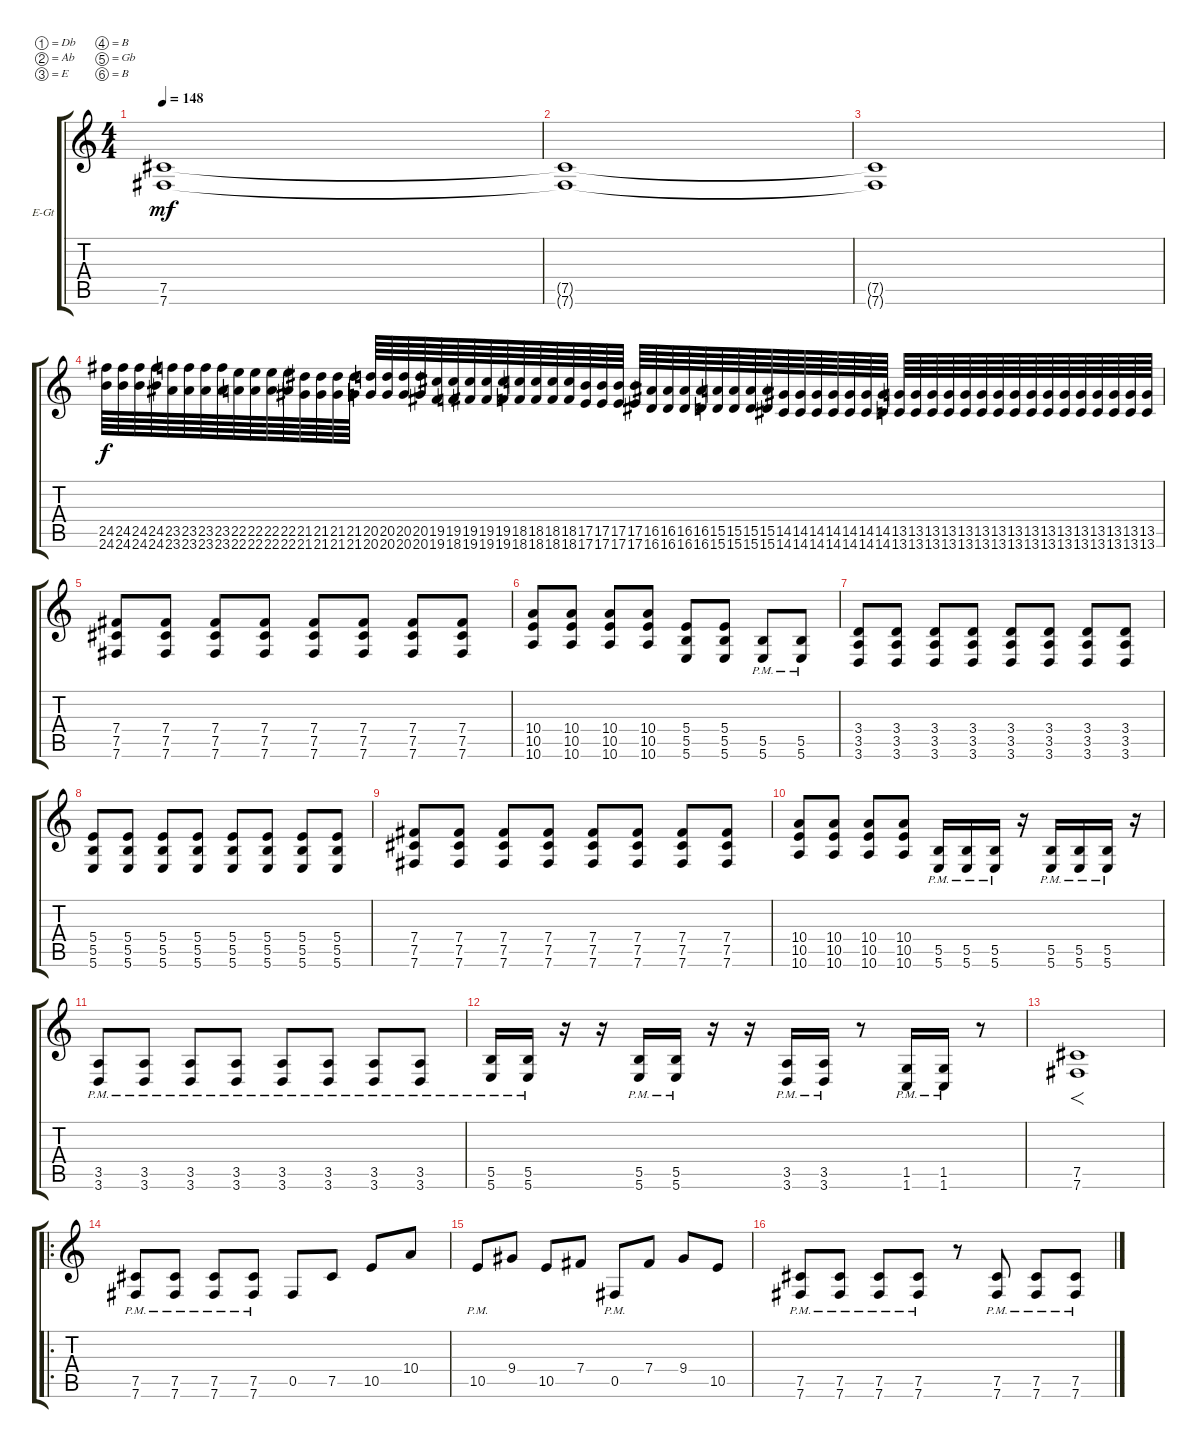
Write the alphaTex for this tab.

\bracketExtendMode groupsimilarinstruments
\firstSystemTrackNameOrientation horizontal
\otherSystemsTrackNameOrientation horizontal
\track ("Electric Guitar" "E-Gt") {instrument distortionguitar}
\staff {score tabs}
\tuning (Db4 Ab3 E3 B2 Gb2 B1)
\ts (4 4)
\beaming (8 2 2 2 2)
\tempo 148
\clef g2
\ks c
(7.5 7.6).1{dy mf instrument distortionguitar} |
(7.5{t} 7.6{t}).1 |
(7.5{t} 7.6{t}).1 |
(24.5 24.6).64{dy f} (24.5 24.6).64 (24.5 24.6).64 (24.5 24.6).64 (23.5 23.6).64 (23.5 23.6).64 (23.5 23.6).64 (23.5 23.6).64 (22.5 22.6).64 (22.5 22.6).64 (22.5 22.6).64 (22.5 22.6).64 (21.5 21.6).64 (21.5 21.6).64 (21.5 21.6).64 (21.5 21.6).64 (20.5 20.6).64 (20.5 20.6).64 (20.5 20.6).64 (20.5 20.6).64 (19.5 19.6).64 (19.5 18.6).64 (19.5 19.6).64 (19.5 19.6).64 (19.5 19.6).64 (18.5 18.6).64 (18.5 18.6).64 (18.5 18.6).64 (18.5 18.6).64 (17.5 17.6).64 (17.5 17.6).64 (17.5 17.6).64 (17.5 17.6).64 (16.5 16.6).64 (16.5 16.6).64 (16.5 16.6).64 (16.5 16.6).64 (15.5 15.6).64 (15.5 15.6).64 (15.5 15.6).64 (15.5 15.6).64 (14.5 14.6).64 (14.5 14.6).64 (14.5 14.6).64 (14.5 14.6).64 (14.5 14.6).64 (14.5 14.6).64 (14.5 14.6).64 (13.5 13.6).64 (13.5 13.6).64 (13.5 13.6).64 (13.5 13.6).64 (13.5 13.6).64 (13.5 13.6).64 (13.5 13.6).64 (13.5 13.6).64 (13.5 13.6).64 (13.5 13.6).64 (13.5 13.6).64 (13.5 13.6).64 (13.5 13.6).64 (13.5 13.6).64 (13.5 13.6).64 (13.5 13.6).64 |
(7.4 7.5 7.6).8 (7.4 7.5 7.6).8 (7.4 7.5 7.6).8 (7.4 7.5 7.6).8 (7.4 7.5 7.6).8 (7.4 7.5 7.6).8 (7.4 7.5 7.6).8 (7.4 7.5 7.6).8 |
(10.4 10.5 10.6).8 (10.4 10.5 10.6).8 (10.4 10.5 10.6).8 (10.4 10.5 10.6).8 (5.4 5.5 5.6).8 (5.4 5.5 5.6).8 (5.5{pm} 5.6{pm}).8 (5.5{pm} 5.6{pm}).8 |
(3.4 3.5 3.6).8 (3.4 3.5 3.6).8 (3.4 3.5 3.6).8 (3.4 3.5 3.6).8 (3.4 3.5 3.6).8 (3.4 3.5 3.6).8 (3.4 3.5 3.6).8 (3.4 3.5 3.6).8 |
(5.4 5.5 5.6).8 (5.4 5.5 5.6).8 (5.4 5.5 5.6).8 (5.4 5.5 5.6).8 (5.4 5.5 5.6).8 (5.4 5.5 5.6).8 (5.4 5.5 5.6).8 (5.4 5.5 5.6).8 |
(7.4 7.5 7.6).8 (7.4 7.5 7.6).8 (7.4 7.5 7.6).8 (7.4 7.5 7.6).8 (7.4 7.5 7.6).8 (7.4 7.5 7.6).8 (7.4 7.5 7.6).8 (7.4 7.5 7.6).8 |
(10.4 10.5 10.6).8 (10.4 10.5 10.6).8 (10.4 10.5 10.6).8 (10.4 10.5 10.6).8 (5.5{pm} 5.6{pm}).16 (5.5{pm} 5.6{pm}).16 (5.5{pm} 5.6{pm}).16 r.16 (5.5{pm} 5.6{pm}).16 (5.5{pm} 5.6{pm}).16 (5.5{pm} 5.6{pm}).16 r.16 |
(3.5{pm} 3.6{pm}).8 (3.5{pm} 3.6{pm}).8 (3.5{pm} 3.6{pm}).8 (3.5{pm} 3.6{pm}).8 (3.5{pm} 3.6{pm}).8 (3.5{pm} 3.6{pm}).8 (3.5{pm} 3.6{pm}).8 (3.5{pm} 3.6{pm}).8 |
(5.5{pm} 5.6{pm}).16 (5.5{pm} 5.6{pm}).16 r.16 r.16 (5.5{pm} 5.6{pm}).16 (5.5{pm} 5.6{pm}).16 r.16 r.16 (3.5{pm} 3.6{pm}).16 (3.5{pm} 3.6{pm}).16 r.8 (1.5{pm} 1.6{pm}).16 (1.5{pm} 1.6{pm}).16 r.8 |
(7.5 7.6).1{f} |
\ro
(7.5{pm} 7.6{pm}).8 (7.5{pm} 7.6{pm}).8 (7.5{pm} 7.6{pm}).8 (7.5{pm} 7.6{pm}).8 0.5.8 7.5.8 10.5.8 10.4.8 |
10.5{pm}.8 9.4.8 10.5.8 7.4.8 0.5{pm}.8 7.4.8 9.4.8 10.5.8 |
(7.5{pm} 7.6{pm}).8 (7.5{pm} 7.6{pm}).8 (7.5{pm} 7.6{pm}).8 (7.5{pm} 7.6{pm}).8 r.8 (7.5{pm} 7.6{pm}).8 (7.5{pm} 7.6{pm}).8 (7.5{pm} 7.6{pm}).8
